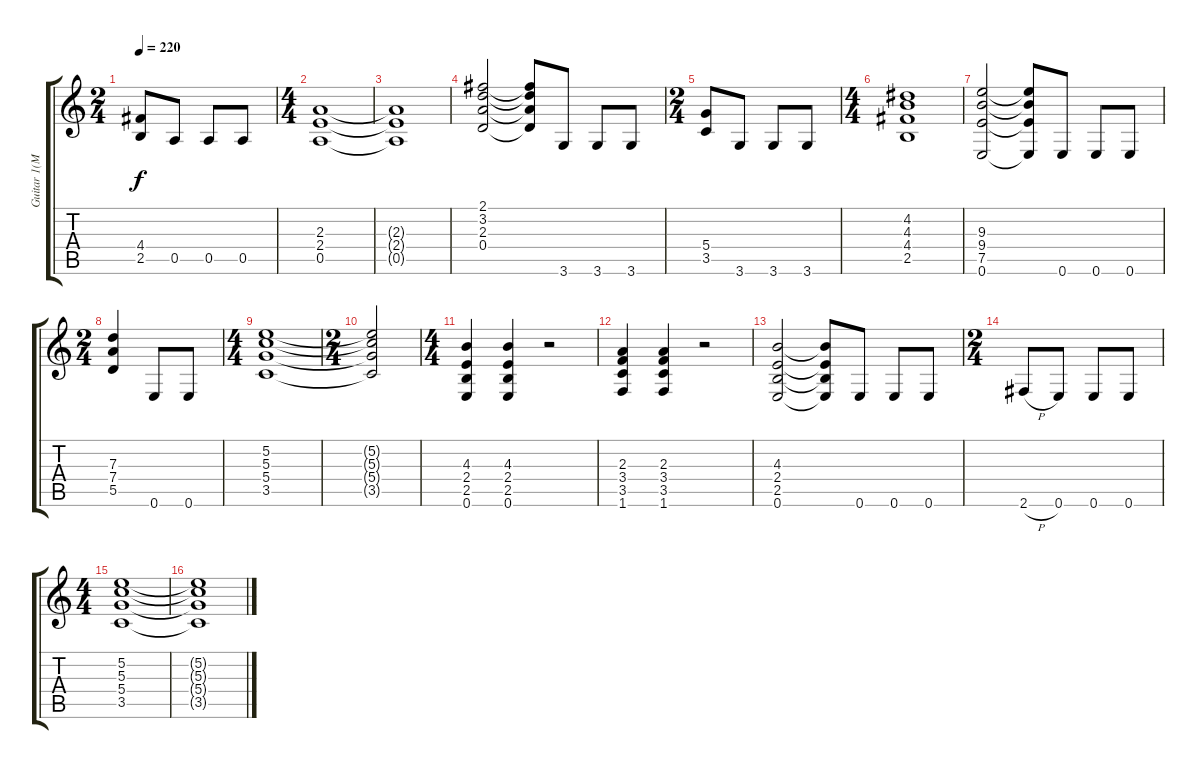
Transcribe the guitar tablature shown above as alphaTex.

\track ("Guitar 1(Main Rhythm)" "Guitar 1(M") {instrument distortionguitar}
\staff {score tabs}
\tuning (E4 B3 G3 D3 A2 E2) {hide}
\ts (2 4)
\tempo 220
\clef g2
\ks c
(4.4 2.5).8{dy f} 0.5.8 0.5.8 0.5.8 |
\ts (4 4)
(2.3 2.4 0.5).1 |
(2.3{t} 2.4{t} 0.5{t}).1 |
(2.1 3.2 2.3 0.4).2 (2.1{t} 3.2{t} 2.3{t} 0.4{t}).8 3.6.8 3.6.8 3.6.8 |
\ts (2 4)
(5.4 3.5).8 3.6.8 3.6.8 3.6.8 |
\ts (4 4)
(4.2 4.3 4.4 2.5).1 |
(9.3 9.4 7.5 0.6).2 (9.3{t} 9.4{t} 7.5{t} 0.6{t}).8 0.6.8 0.6.8 0.6.8 |
\ts (2 4)
(7.3 7.4 5.5).4 0.6.8 0.6.8 |
\ts (4 4)
(5.2 5.3 5.4 3.5).1 |
\ts (2 4)
(5.2{t} 5.3{t} 5.4{t} 3.5{t}).2 |
\ts (4 4)
(4.3 2.4 2.5 0.6).4 (4.3 2.4 2.5 0.6).4 r.2 |
(2.3 3.4 3.5 1.6).4 (2.3 3.4 3.5 1.6).4 r.2 |
(4.3 2.4 2.5 0.6).2 (4.3{t} 2.4{t} 2.5{t} 0.6{t}).8 0.6.8 0.6.8 0.6.8 |
\ts (2 4)
2.6{h}.8 0.6.8 0.6.8 0.6.8 |
\ts (4 4)
(5.2 5.3 5.4 3.5).1 |
(5.2{t} 5.3{t} 5.4{t} 3.5{t}).1
